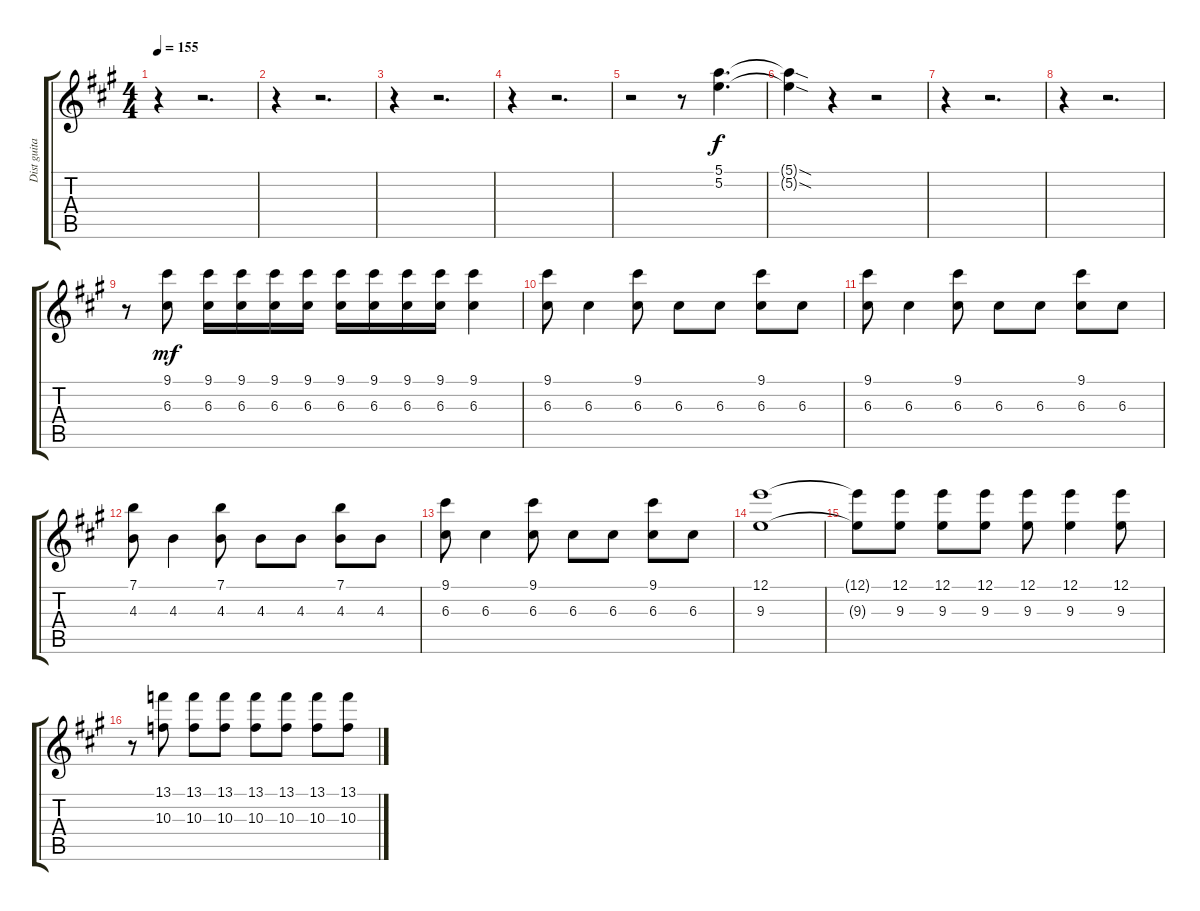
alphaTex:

\track ("Dist guitar 2" "Dist guita") {instrument overdrivenguitar}
\staff {score tabs}
\tuning (E4 B3 G3 D3 A2 E2) {hide}
\ts (4 4)
\tempo 155
\clef g2
\ks a
r.4{dy f} r.2{d} |
r.4 r.2{d} |
r.4 r.2{d} |
r.4 r.2{d} |
r.2 r.8 (5.1 5.2).4{d} |
(5.1{sod t} 5.2{sod t}).4 r.4 r.2 |
r.4 r.2{d} |
r.4 r.2{d} |
r.8 (9.1 6.3).8{dy mf} (9.1 6.3).16 (9.1 6.3).16 (9.1 6.3).16 (9.1 6.3).16 (9.1 6.3).16 (9.1 6.3).16 (9.1 6.3).16 (9.1 6.3).16 (9.1 6.3).4 |
(9.1 6.3).8 6.3.4 (9.1 6.3).8 6.3.8 6.3.8 (9.1 6.3).8 6.3.8 |
(9.1 6.3).8 6.3.4 (9.1 6.3).8 6.3.8 6.3.8 (9.1 6.3).8 6.3.8 |
(7.1 4.3).8 4.3.4 (7.1 4.3).8 4.3.8 4.3.8 (7.1 4.3).8 4.3.8 |
(9.1 6.3).8 6.3.4 (9.1 6.3).8 6.3.8 6.3.8 (9.1 6.3).8 6.3.8 |
(12.1 9.3).1 |
(12.1{t} 9.3{t}).8 (12.1 9.3).8 (12.1 9.3).8 (12.1 9.3).8 (12.1 9.3).8 (12.1 9.3).4 (12.1 9.3).8 |
r.8 (13.1 10.3).8 (13.1 10.3).8 (13.1 10.3).8 (13.1 10.3).8 (13.1 10.3).8 (13.1 10.3).8 (13.1 10.3).8
